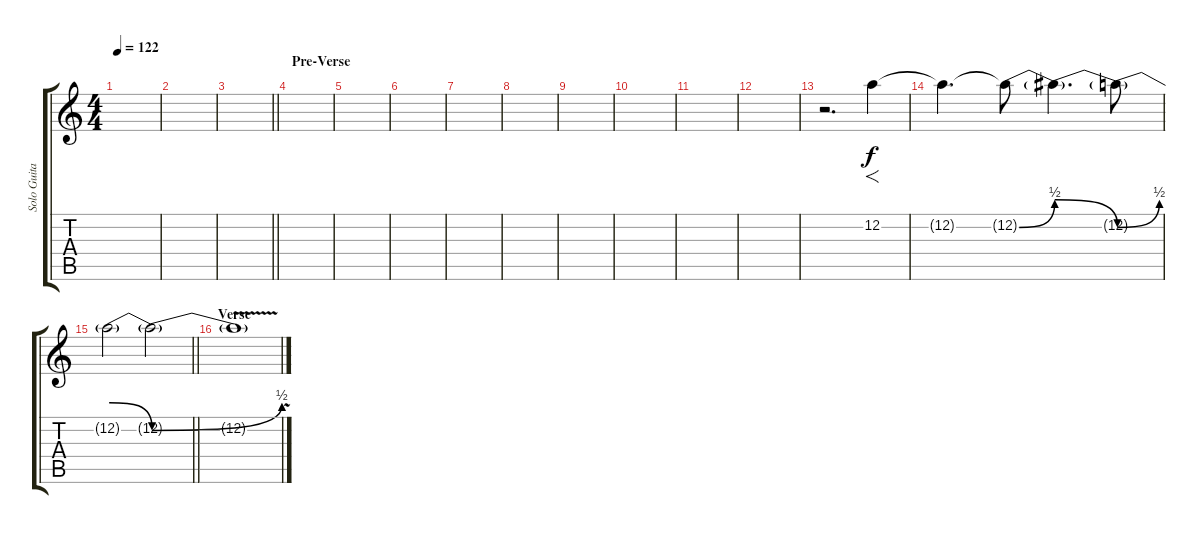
\track ("Solo Guitar" "Solo Guita") {instrument overdrivenguitar}
\staff {score tabs}
\tuning (D4 A3 F3 C3 G2 D2) {hide}
\ts (4 4)
\tempo 122
\clef g2
\ks c
|
|
\barLineRight lightlight
|
\section ("" "Pre-Verse")
|
|
|
|
|
|
|
|
|
r.2{d} 12.2.4{f} |
12.2{t}.4{d} 12.2{be (bend 0 0 60 2) t}.8 12.2{be (release 0 2 60 0) t}.4{d} 12.2{be (bend 0 0 60 2) t}.8 |
\barLineRight lightlight
12.2{be (release 0 2 60 0) t}.2 12.2{be (bend 0 0 60 2) t}.2 |
\section ("" "Verse")
12.2{v t}.1
